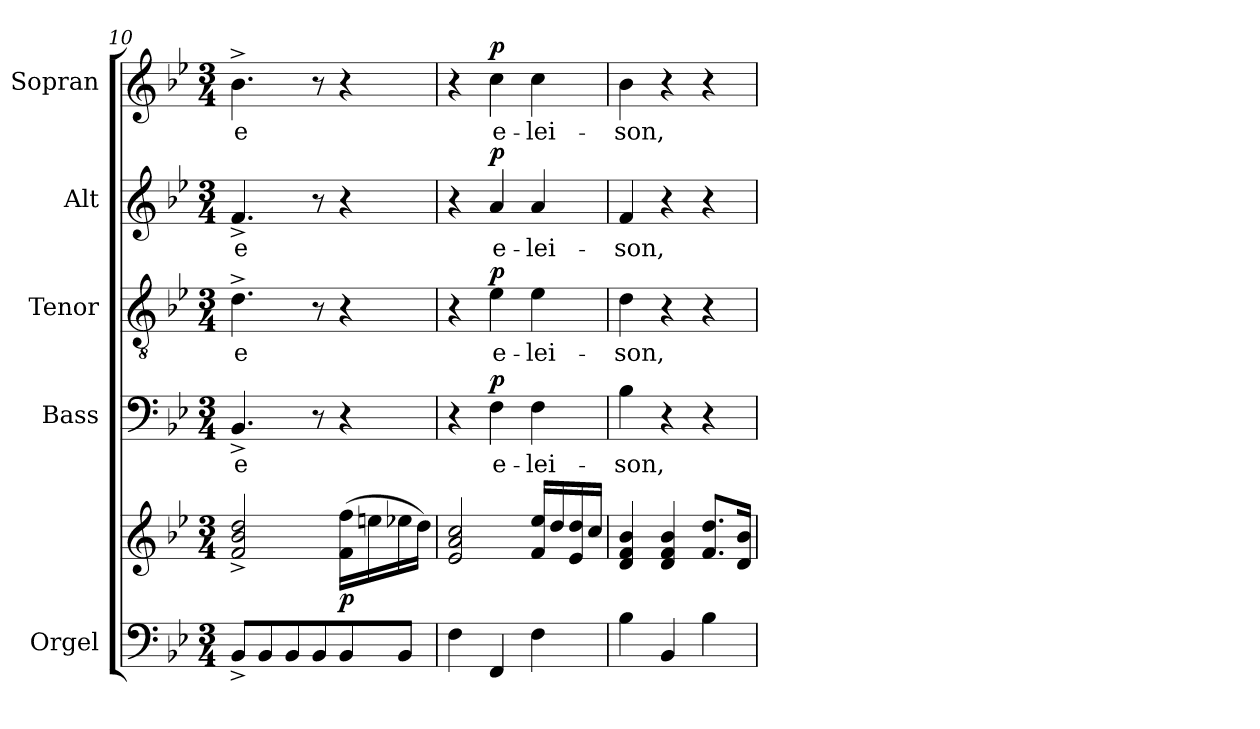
**kern	**kern	**dynam	**kern	**text	**dynam	**kern	**text	**dynam	**kern	**text	**dynam	**kern	**text	**dynam
*part5	*part5	*part5	*part4	*part4	*part4	*part3	*part3	*part3	*part2	*part2	*part2	*part1	*part1	*part1
*staff6	*staff5	*staff5/6	*staff4	*staff4	*staff4	*staff3	*staff3	*staff3	*staff2	*staff2	*staff2	*staff1	*staff1	*staff1
*I"Orgel	*	*	*I"Bass	*	*	*I"Tenor	*	*	*I"Alt	*	*	*I"Sopran	*	*
*I'Org.	*	*	*I'B.	*	*	*I'T.	*	*	*I'A.	*	*	*I'S.	*	*
!!LO:PB:g=z
*clefF4	*clefG2	*	*clefF4	*	*	*clefGv2	*	*	*clefG2	*	*	*clefG2	*	*
*k[b-e-]	*k[b-e-]	*	*k[b-e-]	*	*	*k[b-e-]	*	*	*k[b-e-]	*	*	*k[b-e-]	*	*
*B-:	*B-:	*	*B-:	*	*	*B-:	*	*	*B-:	*	*	*B-:	*	*
*M3/4	*M3/4	*	*M3/4	*	*	*M3/4	*	*	*M3/4	*	*	*M3/4	*	*
=10	=10	=10	=10	=10	=10	=10	=10	=10	=10	=10	=10	=10	=10	=10
!	!	!	!	!LO:LY:b	!	!	!LO:LY:b	!	!	!LO:LY:b	!	!	!LO:LY:b	!
8BB-^</L	2f/^< 2b-/^< 2dd/^<	.	4.BB-^>/	-e	.	4.d^>\	-e	.	4.f^>/	-e	.	4.b-^>\	-e	.
8BB-/	.	.	.	.	.	.	.	.	.	.	.	.	.	.
8BB-/	.	.	.	.	.	.	.	.	.	.	.	.	.	.
8BB-/	.	.	8r	.	.	8r	.	.	8r	.	.	8r	.	.
!	!	!LO:DY:b	!	!	!	!	!	!	!	!	!	!	!	!
8BB-/	(>16f\ 16ff\LL	p	4r	.	.	4r	.	.	4r	.	.	4r	.	.
.	16een\	.	.	.	.	.	.	.	.	.	.	.	.	.
8BB-/J	16ee-X\	.	.	.	.	.	.	.	.	.	.	.	.	.
.	16dd\JJ)	.	.	.	.	.	.	.	.	.	.	.	.	.
=11	=11	=11	=11	=11	=11	=11	=11	=11	=11	=11	=11	=11	=11	=11
4F\	2e-/ 2a/ 2cc/	.	4r	.	.	4r	.	.	4r	.	.	4r	.	.
!	!	!	!	!LO:LY:b	!LO:DY:a	!	!LO:LY:b	!LO:DY:a	!	!LO:LY:b	!LO:DY:a	!	!LO:LY:b	!LO:DY:a
4FF/	.	.	4F\	e-	p	4e-\	e-	p	4a/	e-	p	4cc\	e-	p
!	!	!	!	!LO:LY:b	!	!	!LO:LY:b	!	!	!LO:LY:b	!	!	!LO:LY:b	!
4F\	16f/ 16ee-/LL	.	4F\	-lei-	.	4e-\	-lei-	.	4a/	-lei-	.	4cc\	-lei-	.
.	16dd/	.	.	.	.	.	.	.	.	.	.	.	.	.
.	16e-/ 16dd/	.	.	.	.	.	.	.	.	.	.	.	.	.
.	16cc/JJ	.	.	.	.	.	.	.	.	.	.	.	.	.
=12	=12	=12	=12	=12	=12	=12	=12	=12	=12	=12	=12	=12	=12	=12
!	!	!	!	!LO:LY:b	!	!	!LO:LY:b	!	!	!LO:LY:b	!	!	!LO:LY:b	!
4B-\	4d/ 4f/ 4b-/	.	4B-\	-son,	.	4d\	-son,	.	4f/	-son,	.	4b-\	-son,	.
4BB-/	4d/ 4f/ 4b-/	.	4r	.	.	4r	.	.	4r	.	.	4r	.	.
4B-\	8.f/ 8.dd/L	.	4r	.	.	4r	.	.	4r	.	.	4r	.	.
.	16d/ 16b-/Jk	.	.	.	.	.	.	.	.	.	.	.	.	.
=	=	=	=	=	=	=	=	=	=	=	=	=	=	=
*-	*-	*-	*-	*-	*-	*-	*-	*-	*-	*-	*-	*-	*-	*-
